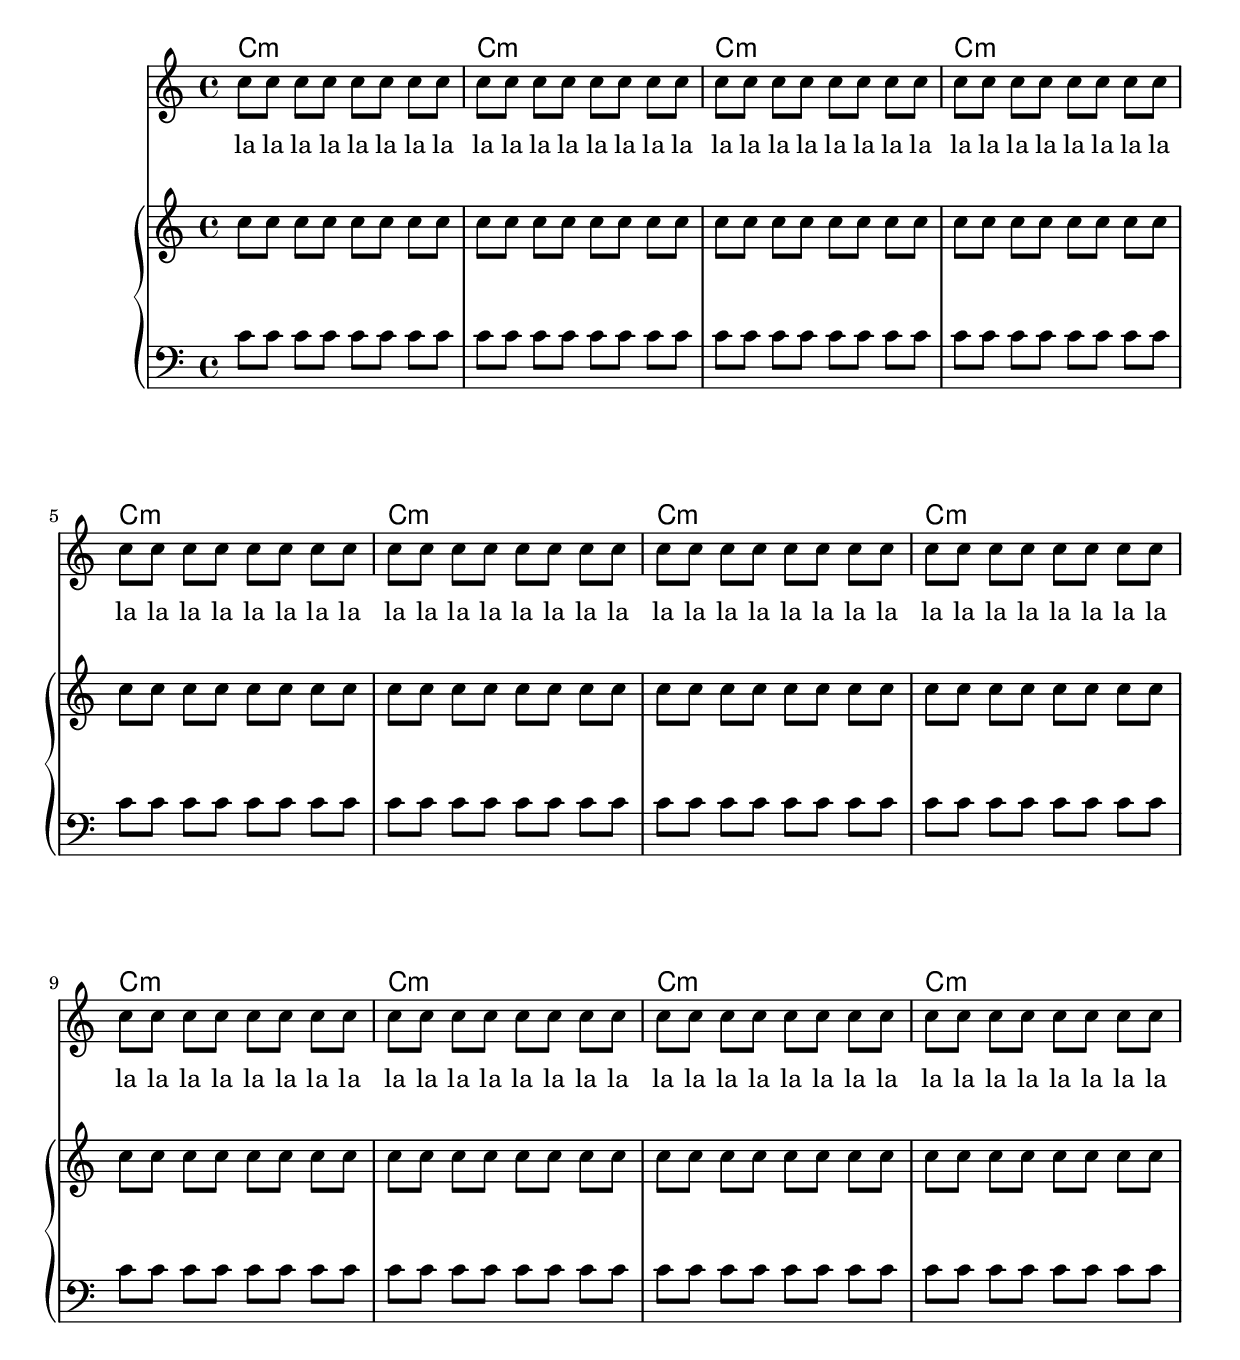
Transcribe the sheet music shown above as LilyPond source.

\version "2.19.13"

\include "./definitions.ily"

%%%%%%%%%%%%%%%%%%%%%%%%%%%%%%%%%%%%%%
% This example shows how "Scale vertical spacing" can be used.
% The implementation is in the file `definitions.ily`.
% The documentation is in the file `README.md`.

% scale all page layout variables by the same amount

\scaleVerticalSpacingPageLayout #1.5

% scale all "in-system" properties by the same amount,
% except for Lyrics, which is scaled by a different amount

\scaleVerticalSpacingInSystems
#'((all 1.5)
   (Lyrics 1.15))


% EXAMPLE MUSIC

global = { \key c \major \time 4/4 }
somenotes = \repeat unfold 48 { c8[ c] }
chordNames = \chordmode { \global \repeat unfold 12 { c1:m } }
melody = \relative c'' { \global \somenotes }
verse = \lyricmode { \repeat unfold 48 { la la } }
right = \relative c'' { \global \somenotes }
left = \relative c' { \global \somenotes }

\score {
  <<
    <<
      \new ChordNames \chordNames
      \new Staff { \melody }
      \addlyrics { \verse }
    >>
    \new PianoStaff <<
      \new Staff = "right" { \right }
      \new Staff = "left" { \clef bass \left }
    >>
  >>
  \layout { }
}
